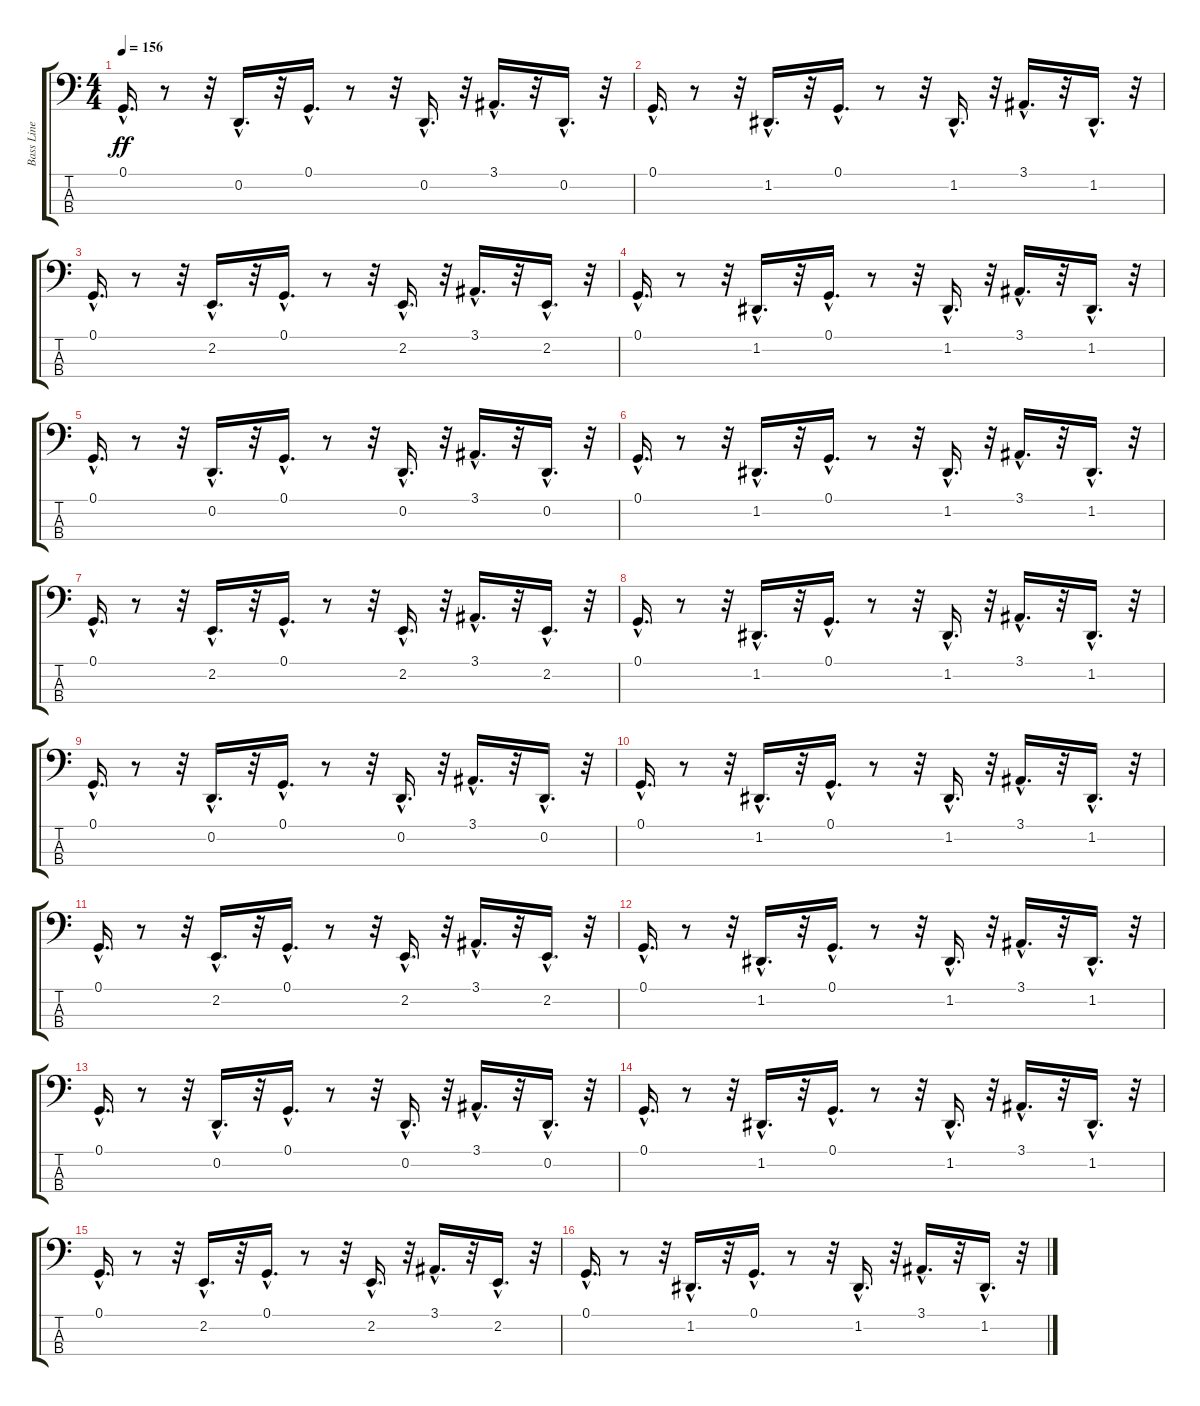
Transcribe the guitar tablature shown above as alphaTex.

\track ("Bass Line" "Bass Line") {instrument lead8bassandlead}
\staff {score tabs}
\tuning (G2 D2 A1 E1) {hide}
\ts (4 4)
\tempo 156
\clef f4
\ks c
0.1{hac}.16{d dy ff} r.8 r.32 0.2{hac}.16{d} r.32 0.1{hac}.16{d} r.8 r.32 0.2{hac}.16{d} r.32 3.1{hac}.16{d} r.32 0.2{hac}.16{d} r.32 |
0.1{hac}.16{d} r.8 r.32 1.2{hac}.16{d} r.32 0.1{hac}.16{d} r.8 r.32 1.2{hac}.16{d} r.32 3.1{hac}.16{d} r.32 1.2{hac}.16{d} r.32 |
0.1{hac}.16{d} r.8 r.32 2.2{hac}.16{d} r.32 0.1{hac}.16{d} r.8 r.32 2.2{hac}.16{d} r.32 3.1{hac}.16{d} r.32 2.2{hac}.16{d} r.32 |
0.1{hac}.16{d} r.8 r.32 1.2{hac}.16{d} r.32 0.1{hac}.16{d} r.8 r.32 1.2{hac}.16{d} r.32 3.1{hac}.16{d} r.32 1.2{hac}.16{d} r.32 |
0.1{hac}.16{d} r.8 r.32 0.2{hac}.16{d} r.32 0.1{hac}.16{d} r.8 r.32 0.2{hac}.16{d} r.32 3.1{hac}.16{d} r.32 0.2{hac}.16{d} r.32 |
0.1{hac}.16{d} r.8 r.32 1.2{hac}.16{d} r.32 0.1{hac}.16{d} r.8 r.32 1.2{hac}.16{d} r.32 3.1{hac}.16{d} r.32 1.2{hac}.16{d} r.32 |
0.1{hac}.16{d} r.8 r.32 2.2{hac}.16{d} r.32 0.1{hac}.16{d} r.8 r.32 2.2{hac}.16{d} r.32 3.1{hac}.16{d} r.32 2.2{hac}.16{d} r.32 |
0.1{hac}.16{d} r.8 r.32 1.2{hac}.16{d} r.32 0.1{hac}.16{d} r.8 r.32 1.2{hac}.16{d} r.32 3.1{hac}.16{d} r.32 1.2{hac}.16{d} r.32 |
0.1{hac}.16{d} r.8 r.32 0.2{hac}.16{d} r.32 0.1{hac}.16{d} r.8 r.32 0.2{hac}.16{d} r.32 3.1{hac}.16{d} r.32 0.2{hac}.16{d} r.32 |
0.1{hac}.16{d} r.8 r.32 1.2{hac}.16{d} r.32 0.1{hac}.16{d} r.8 r.32 1.2{hac}.16{d} r.32 3.1{hac}.16{d} r.32 1.2{hac}.16{d} r.32 |
0.1{hac}.16{d} r.8 r.32 2.2{hac}.16{d} r.32 0.1{hac}.16{d} r.8 r.32 2.2{hac}.16{d} r.32 3.1{hac}.16{d} r.32 2.2{hac}.16{d} r.32 |
0.1{hac}.16{d} r.8 r.32 1.2{hac}.16{d} r.32 0.1{hac}.16{d} r.8 r.32 1.2{hac}.16{d} r.32 3.1{hac}.16{d} r.32 1.2{hac}.16{d} r.32 |
0.1{hac}.16{d} r.8 r.32 0.2{hac}.16{d} r.32 0.1{hac}.16{d} r.8 r.32 0.2{hac}.16{d} r.32 3.1{hac}.16{d} r.32 0.2{hac}.16{d} r.32 |
0.1{hac}.16{d} r.8 r.32 1.2{hac}.16{d} r.32 0.1{hac}.16{d} r.8 r.32 1.2{hac}.16{d} r.32 3.1{hac}.16{d} r.32 1.2{hac}.16{d} r.32 |
0.1{hac}.16{d} r.8 r.32 2.2{hac}.16{d} r.32 0.1{hac}.16{d} r.8 r.32 2.2{hac}.16{d} r.32 3.1{hac}.16{d} r.32 2.2{hac}.16{d} r.32 |
0.1{hac}.16{d} r.8 r.32 1.2{hac}.16{d} r.32 0.1{hac}.16{d} r.8 r.32 1.2{hac}.16{d} r.32 3.1{hac}.16{d} r.32 1.2{hac}.16{d} r.32
